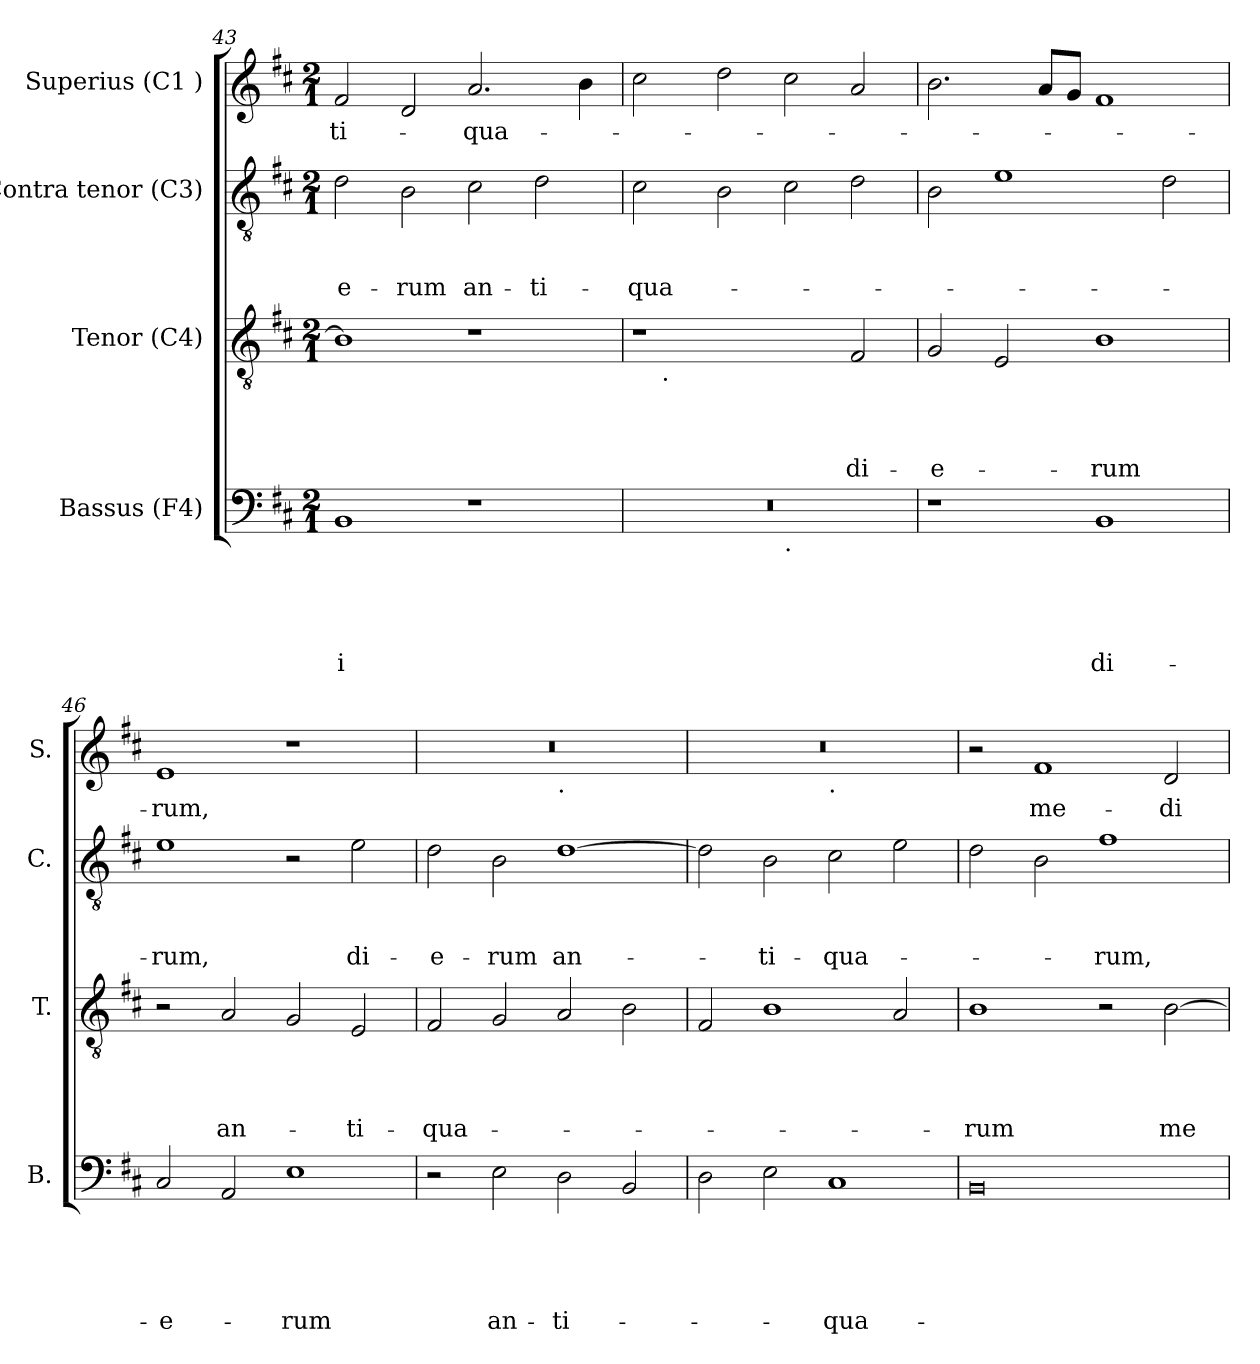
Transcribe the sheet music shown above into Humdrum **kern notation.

**kern	**text	**text	**text	**text	**text	**kern	**text	**text	**text	**text	**kern	**text	**text	**text	**kern	**text
*part4	*part4	*part4	*part4	*part4	*part4	*part3	*part3	*part3	*part3	*part3	*part2	*part2	*part2	*part2	*part1	*part1
*staff4	*staff4	*staff4	*staff4	*staff4	*staff4	*staff3	*staff3	*staff3	*staff3	*staff3	*staff2	*staff2	*staff2	*staff2	*staff1	*staff1
*I"Bassus (F4)	*	*	*	*	*	*I"Tenor (C4)	*	*	*	*	*I"Contra tenor (C3)	*	*	*	*I"Superius (C1 )	*
*I'B.	*	*	*	*	*	*I'T.	*	*	*	*	*I'C.	*	*	*	*I'S.	*
*clefF4	*	*	*	*	*	*clefGv2	*	*	*	*	*clefGv2	*	*	*	*clefG2	*
*k[f#c#]	*	*	*	*	*	*k[f#c#]	*	*	*	*	*k[f#c#]	*	*	*	*k[f#c#]	*
*D:	*	*	*	*	*	*D:	*	*	*	*	*D:	*	*	*	*D:	*
*M2/1	*	*	*	*	*	*M2/1	*	*	*	*	*M2/1	*	*	*	*M2/1	*
=43	=43	=43	=43	=43	=43	=43	=43	=43	=43	=43	=43	=43	=43	=43	=43	=43
!	!	!	!	!	!LO:LY:b:rj	!	!	!	!	!	!	!	!	!LO:LY:b	!	!LO:LY:b
1BB	.	.	.	.	-i	1B]	.	.	.	.	2d\	.	.	-e-	2f#/	-ti-
!	!	!	!	!	!	!	!	!	!	!	!	!	!	!LO:LY:b	!	!
.	.	.	.	.	.	.	.	.	.	.	2B\	.	.	-rum	2d/	.
!	!	!	!	!	!	!	!	!	!	!	!	!	!	!LO:LY:b	!	!LO:LY:b
1r	.	.	.	.	.	1r	.	.	.	.	2c#\	.	.	an-	2.a/	-qua-
!	!	!	!	!	!	!	!	!	!	!	!	!	!	!LO:LY:b	!	!
.	.	.	.	.	.	.	.	.	.	.	2d\	.	.	-ti-	.	.
.	.	.	.	.	.	.	.	.	.	.	.	.	.	.	4b\	.
=44	=44	=44	=44	=44	=44	=44	=44	=44	=44	=44	=44	=44	=44	=44	=44	=44
!	!	!	!	!	!	!	!	!	!	!	!	!	!	!LO:LY:b	!	!
*^	*	*	*	*	*	*^	*	*	*	*	*	*	*	*	*	*
0r	1ryy	.	.	.	.	.	1r	8ryy	.	.	.	.	2c#\	.	.	-qua-	2cc#\	.
!	!	!	!	!	!	!	!	!LO:TX:b:t=.	!	!	!	!	!	!	!	!	!	!
.	.	.	.	.	.	.	.	1...ryy	.	.	.	.	.	.	.	.	.	.
.	.	.	.	.	.	.	.	.	.	.	.	.	2B\	.	.	.	2dd\	.
!	!LO:TX:b:t=.	!	!	!	!	!	!	!	!	!	!	!	!	!	!	!	!	!
.	1ryy	.	.	.	.	.	2ryy	.	.	.	.	.	2c#\	.	.	.	2cc#\	.
!	!	!	!	!	!	!	!	!	!	!	!	!LO:LY:b	!	!	!	!	!	!
.	.	.	.	.	.	.	2F#/	.	.	.	.	di-	2d\	.	.	.	2a/	.
=45	=45	=45	=45	=45	=45	=45	=45	=45	=45	=45	=45	=45	=45	=45	=45	=45	=45	=45
!	!	!	!	!	!	!	!	!	!	!	!	!LO:LY:b:rj	!	!	!	!	!	!
*v	*v	*	*	*	*	*	*	*	*	*	*	*	*	*	*	*	*	*
*	*	*	*	*	*	*v	*v	*	*	*	*	*	*	*	*	*	*
1r	.	.	.	.	.	2G/	.	.	.	-e-	2B\	.	.	.	2.b\	.
.	.	.	.	.	.	2E/	.	.	.	.	1e	.	.	.	.	.
.	.	.	.	.	.	.	.	.	.	.	.	.	.	.	8a/L	.
.	.	.	.	.	.	.	.	.	.	.	.	.	.	.	8g/J	.
!	!	!	!	!	!LO:LY:b	!	!	!	!	!LO:LY:b	!	!	!	!	!	!
1BB	.	.	.	.	di-	1B	.	.	.	-rum	.	.	.	.	1f#	.
.	.	.	.	.	.	.	.	.	.	.	2d\	.	.	.	.	.
!!LO:LB:g=z
=46	=46	=46	=46	=46	=46	=46	=46	=46	=46	=46	=46	=46	=46	=46	=46	=46
!	!	!	!	!	!LO:LY:b:rj	!	!	!	!	!	!	!	!	!LO:LY:b	!	!LO:LY:b
2C#/	.	.	.	.	-e-	2r	.	.	.	.	1e	.	.	-rum,	1e	-rum,
!	!	!	!	!	!	!	!	!	!	!LO:LY:b	!	!	!	!	!	!
2AA/	.	.	.	.	.	2A/	.	.	.	an-	.	.	.	.	.	.
!	!	!	!	!	!LO:LY:b	!	!	!	!	!	!	!	!	!	!	!
1E	.	.	.	.	-rum	2G/	.	.	.	.	2r	.	.	.	1r	.
!	!	!	!	!	!	!	!	!	!	!LO:LY:b	!	!	!	!LO:LY:b	!	!
.	.	.	.	.	.	2E/	.	.	.	-ti-	2e\	.	.	di-	.	.
=47	=47	=47	=47	=47	=47	=47	=47	=47	=47	=47	=47	=47	=47	=47	=47	=47
!	!	!	!	!	!	!	!	!	!	!LO:LY:b	!	!	!	!LO:LY:b	!	!
*	*	*	*	*	*	*	*	*	*	*	*	*	*	*	*^	*
2r	.	.	.	.	.	2F#/	.	.	.	-qua-	2d\	.	.	-e-	0r	1ryy	.
!	!	!	!	!	!LO:LY:b	!	!	!	!	!	!	!	!	!LO:LY:b	!	!	!
2E\	.	.	.	.	an-	2G/	.	.	.	.	2B\	.	.	-rum	.	.	.
!	!	!	!	!	!	!	!	!	!	!	!	!	!	!	!	!LO:TX:b:t=.	!
!	!	!	!	!	!LO:LY:b	!	!	!	!	!	!	!	!	!LO:LY:b	!	!	!
2D\	.	.	.	.	-ti-	2A/	.	.	.	.	[>1d	.	.	an-	.	1ryy	.
2BB/	.	.	.	.	.	2B\	.	.	.	.	.	.	.	.	.	.	.
=48	=48	=48	=48	=48	=48	=48	=48	=48	=48	=48	=48	=48	=48	=48	=48	=48	=48
2D\	.	.	.	.	.	2F#/	.	.	.	.	2d\]	.	.	.	0r	1ryy	.
!	!	!	!	!	!	!	!	!	!	!	!	!	!	!LO:LY:b	!	!	!
2E\	.	.	.	.	.	1B	.	.	.	.	2B\	.	.	-ti-	.	.	.
!	!	!	!	!	!	!	!	!	!	!	!	!	!	!	!	!LO:TX:b:t=.	!
!	!	!	!	!	!LO:LY:b	!	!	!	!	!	!	!	!	!LO:LY:b	!	!	!
1C#	.	.	.	.	-qua-	.	.	.	.	.	2c#\	.	.	-qua-	.	1ryy	.
.	.	.	.	.	.	2A/	.	.	.	.	2e\	.	.	.	.	.	.
=49	=49	=49	=49	=49	=49	=49	=49	=49	=49	=49	=49	=49	=49	=49	=49	=49	=49
!	!	!	!	!	!	!	!	!	!	!LO:LY:b	!	!	!	!	!	!	!
*	*	*	*	*	*	*	*	*	*	*	*	*	*	*	*v	*v	*
0BB	.	.	.	.	.	1B	.	.	.	-rum	2d\	.	.	.	2r	.
!	!	!	!	!	!	!	!	!	!	!	!	!	!	!	!	!LO:LY:b
.	.	.	.	.	.	.	.	.	.	.	2B\	.	.	.	1f#	me-
!	!	!	!	!	!	!	!	!	!	!	!	!	!	!LO:LY:b	!	!
.	.	.	.	.	.	2r	.	.	.	.	1f#	.	.	-rum,	.	.
!	!	!	!	!	!	!	!	!	!	!LO:LY:b	!	!	!	!	!	!LO:LY:b
.	.	.	.	.	.	[>2B\	.	.	.	me-	.	.	.	.	2d/	-di-
=	=	=	=	=	=	=	=	=	=	=	=	=	=	=	=	=
*-	*-	*-	*-	*-	*-	*-	*-	*-	*-	*-	*-	*-	*-	*-	*-	*-
